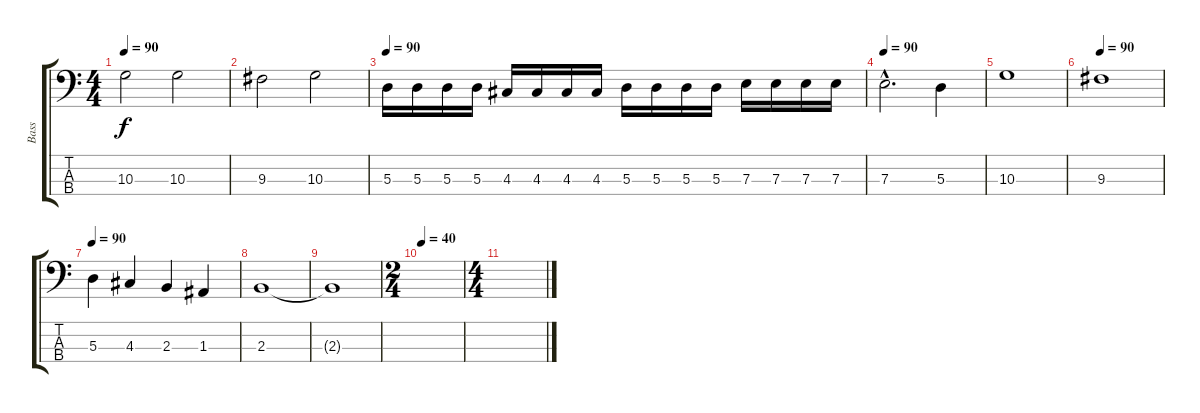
\track ("Bass" "Bass") {instrument electricbassfinger}
\staff {score tabs}
\tuning (G2 D2 A1 E1) {hide}
\ts (4 4)
\tempo 90
\clef f4
\ks c
10.3.2{dy f} 10.3.2 |
9.3.2 10.3.2 |
\tempo 90
5.3.16 5.3.16 5.3.16 5.3.16 4.3.16 4.3.16 4.3.16 4.3.16 5.3.16 5.3.16 5.3.16 5.3.16 7.3.16 7.3.16 7.3.16 7.3.16 |
\tempo 90
7.3{hac}.2{d} 5.3.4 |
10.3.1 |
\tempo 90
9.3.1 |
\tempo 90
5.3.4 4.3.4 2.3.4 1.3.4 |
2.3.1 |
2.3{t}.1 |
\ts (2 4)
\tempo 40
|
\ts (4 4)
